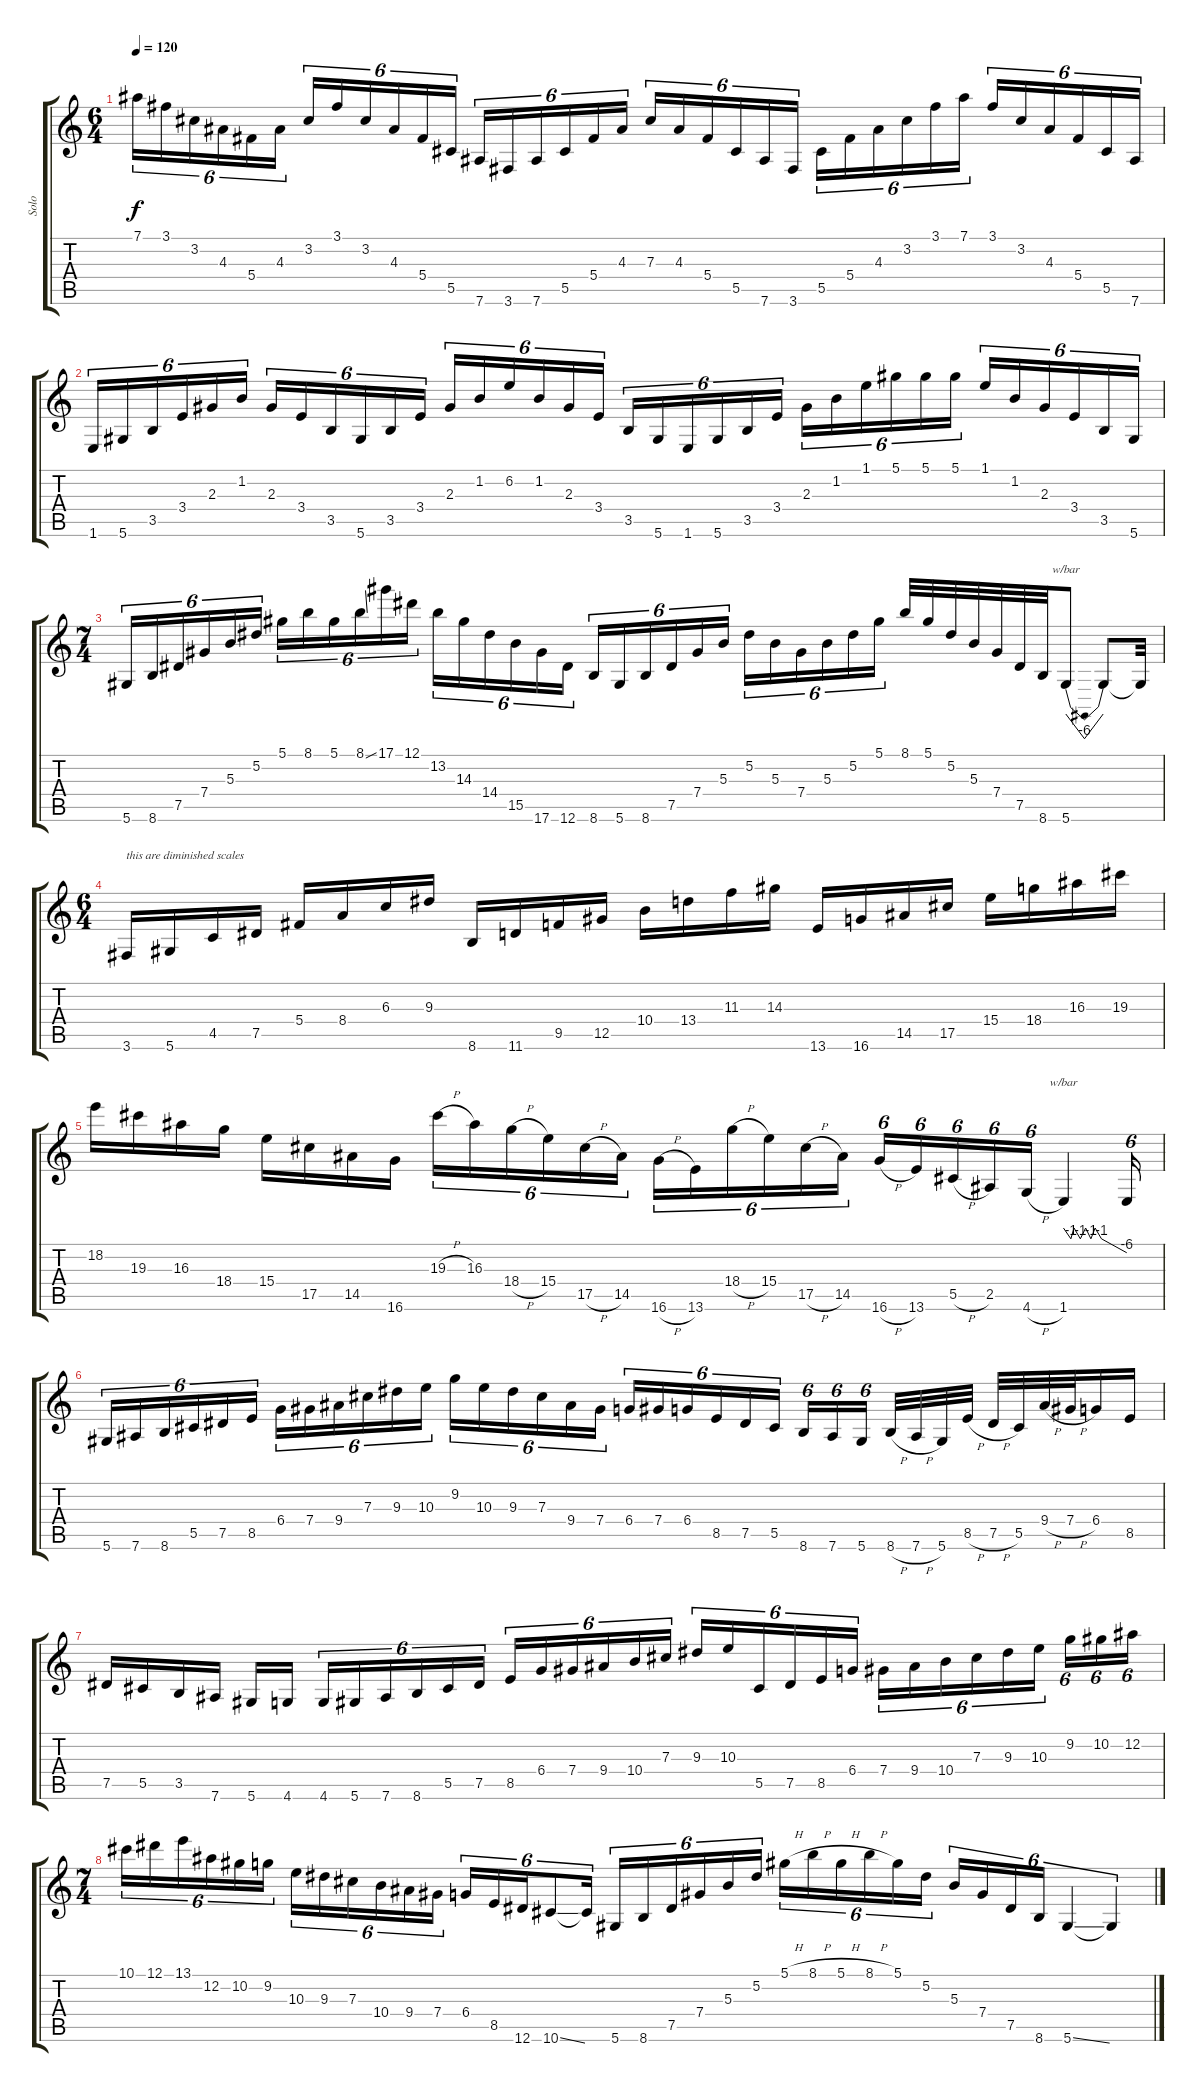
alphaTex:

\track ("Solo" "Solo") {instrument overdrivenguitar}
\staff {score tabs}
\tuning (Eb4 Bb3 Gb3 Db3 Ab2 Eb2) {hide}
\ts (6 4)
\tempo 120
\clef g2
\ks c
7.1.16{tu (6 4) dy f} 3.1.16{tu (6 4)} 3.2.16{tu (6 4)} 4.3.16{tu (6 4)} 5.4.16{tu (6 4)} 4.3.16{tu (6 4)} 3.2.16{tu (6 4)} 3.1.16{tu (6 4)} 3.2.16{tu (6 4)} 4.3.16{tu (6 4)} 5.4.16{tu (6 4)} 5.5.16{tu (6 4)} 7.6.16{tu (6 4)} 3.6.16{tu (6 4)} 7.6.16{tu (6 4)} 5.5.16{tu (6 4)} 5.4.16{tu (6 4)} 4.3.16{tu (6 4)} 7.3.16{tu (6 4)} 4.3.16{tu (6 4)} 5.4.16{tu (6 4)} 5.5.16{tu (6 4)} 7.6.16{tu (6 4)} 3.6.16{tu (6 4)} 5.5.16{tu (6 4)} 5.4.16{tu (6 4)} 4.3.16{tu (6 4)} 3.2.16{tu (6 4)} 3.1.16{tu (6 4)} 7.1.16{tu (6 4)} 3.1.16{tu (6 4)} 3.2.16{tu (6 4)} 4.3.16{tu (6 4)} 5.4.16{tu (6 4)} 5.5.16{tu (6 4)} 7.6.16{tu (6 4)} |
1.6.16{tu (6 4)} 5.6.16{tu (6 4)} 3.5.16{tu (6 4)} 3.4.16{tu (6 4)} 2.3.16{tu (6 4)} 1.2.16{tu (6 4)} 2.3.16{tu (6 4)} 3.4.16{tu (6 4)} 3.5.16{tu (6 4)} 5.6.16{tu (6 4)} 3.5.16{tu (6 4)} 3.4.16{tu (6 4)} 2.3.16{tu (6 4)} 1.2.16{tu (6 4)} 6.2.16{tu (6 4)} 1.2.16{tu (6 4)} 2.3.16{tu (6 4)} 3.4.16{tu (6 4)} 3.5.16{tu (6 4)} 5.6.16{tu (6 4)} 1.6.16{tu (6 4)} 5.6.16{tu (6 4)} 3.5.16{tu (6 4)} 3.4.16{tu (6 4)} 2.3.16{tu (6 4)} 1.2.16{tu (6 4)} 1.1.16{tu (6 4)} 5.1.16{tu (6 4)} 5.1.16{tu (6 4)} 5.1.16{tu (6 4)} 1.1.16{tu (6 4)} 1.2.16{tu (6 4)} 2.3.16{tu (6 4)} 3.4.16{tu (6 4)} 3.5.16{tu (6 4)} 5.6.16{tu (6 4)} |
\ts (7 4)
5.6.16{tu (6 4)} 8.6.16{tu (6 4)} 7.5.16{tu (6 4)} 7.4.16{tu (6 4)} 5.3.16{tu (6 4)} 5.2.16{tu (6 4)} 5.1.16{tu (6 4)} 8.1.16{tu (6 4)} 5.1.16{tu (6 4)} 8.1{ss}.16{tu (6 4)} 17.1.16{tu (6 4)} 12.1.16{tu (6 4)} 13.2.16{tu (6 4)} 14.3.16{tu (6 4)} 14.4.16{tu (6 4)} 15.5.16{tu (6 4)} 17.6.16{tu (6 4)} 12.6.16{tu (6 4)} 8.6.16{tu (6 4)} 5.6.16{tu (6 4)} 8.6.16{tu (6 4)} 7.5.16{tu (6 4)} 7.4.16{tu (6 4)} 5.3.16{tu (6 4)} 5.2.16{tu (6 4)} 5.3.16{tu (6 4)} 7.4.16{tu (6 4)} 5.3.16{tu (6 4)} 5.2.16{tu (6 4)} 5.1.16{tu (6 4)} 8.1.32 5.1.32 5.2.32 5.3.32 7.4.32 7.5.32 8.6.32 5.6.8{tbe (dip default 0 0 30 -24 60 0)} 5.6{t}.8 5.6{t}.32 |
\ts (6 4)
3.6.16{txt "this are diminished scales"} 5.6.16 4.5.16 7.5.16 5.4.16 8.4.16 6.3.16 9.3.16 8.6.16 11.6.16 9.5.16 12.5.16 10.4.16 13.4.16 11.3.16 14.3.16 13.6.16 16.6.16 14.5.16 17.5.16 15.4.16 18.4.16 16.3.16 19.3.16 |
18.2.16 19.3.16 16.3.16 18.4.16 15.4.16 17.5.16 14.5.16 16.6.16 19.3{h}.16{tu (6 4)} 16.3.16{tu (6 4)} 18.4{h}.16{tu (6 4)} 15.4.16{tu (6 4)} 17.5{h}.16{tu (6 4)} 14.5.16{tu (6 4)} 16.6{h}.16{tu (6 4)} 13.6.16{tu (6 4)} 18.4{h}.16{tu (6 4)} 15.4.16{tu (6 4)} 17.5{h}.16{tu (6 4)} 14.5.16{tu (6 4)} 16.6{h}.16{tu (6 4)} 13.6.16{tu (6 4)} 5.5{h}.16{tu (6 4)} 2.5.16{tu (6 4)} 4.6{h}.16{tu (6 4)} 1.6.4{tbe (custom default 0 0 7 -4 10 0 16 -4 21 0 26 -4 30 0 36 -4 60 -24)} 1.6{t}.16{tu (6 4)} |
5.6.16{tu (6 4)} 7.6.16{tu (6 4)} 8.6.16{tu (6 4)} 5.5.16{tu (6 4)} 7.5.16{tu (6 4)} 8.5.16{tu (6 4)} 6.4.16{tu (6 4)} 7.4.16{tu (6 4)} 9.4.16{tu (6 4)} 7.3.16{tu (6 4)} 9.3.16{tu (6 4)} 10.3.16{tu (6 4)} 9.2.16{tu (6 4)} 10.3.16{tu (6 4)} 9.3.16{tu (6 4)} 7.3.16{tu (6 4)} 9.4.16{tu (6 4)} 7.4.16{tu (6 4)} 6.4.16{tu (6 4)} 7.4.16{tu (6 4)} 6.4.16{tu (6 4)} 8.5.16{tu (6 4)} 7.5.16{tu (6 4)} 5.5.16{tu (6 4)} 8.6.16{tu (6 4)} 7.6.16{tu (6 4)} 5.6.16{tu (6 4)} 8.6{h}.32 7.6{h}.32 5.6.32 8.5{h}.32 7.5{h}.32 5.5.32 9.4{h}.32 7.4{h}.32 6.4.16 8.5.16 |
7.5.16 5.5.16 3.5.16 7.6.16 5.6.16 4.6.16 4.6.16{tu (6 4)} 5.6.16{tu (6 4)} 7.6.16{tu (6 4)} 8.6.16{tu (6 4)} 5.5.16{tu (6 4)} 7.5.16{tu (6 4)} 8.5.16{tu (6 4)} 6.4.16{tu (6 4)} 7.4.16{tu (6 4)} 9.4.16{tu (6 4)} 10.4.16{tu (6 4)} 7.3.16{tu (6 4)} 9.3.16{tu (6 4)} 10.3.16{tu (6 4)} 5.5.16{tu (6 4)} 7.5.16{tu (6 4)} 8.5.16{tu (6 4)} 6.4.16{tu (6 4)} 7.4.16{tu (6 4)} 9.4.16{tu (6 4)} 10.4.16{tu (6 4)} 7.3.16{tu (6 4)} 9.3.16{tu (6 4)} 10.3.16{tu (6 4)} 9.2.16{tu (6 4)} 10.2.16{tu (6 4)} 12.2.16{tu (6 4)} |
\ts (7 4)
10.1.16{tu (6 4)} 12.1.16{tu (6 4)} 13.1.16{tu (6 4)} 12.2.16{tu (6 4)} 10.2.16{tu (6 4)} 9.2.16{tu (6 4)} 10.3.16{tu (6 4)} 9.3.16{tu (6 4)} 7.3.16{tu (6 4)} 10.4.16{tu (6 4)} 9.4.16{tu (6 4)} 7.4.16{tu (6 4)} 6.4.16{tu (6 4)} 8.5.16{tu (6 4)} 12.6.16{tu (6 4)} 10.6{ss}.8{tu (6 4)} 10.6{t}.16{tu (6 4)} 5.6.16{tu (6 4)} 8.6.16{tu (6 4)} 7.5.16{tu (6 4)} 7.4.16{tu (6 4)} 5.3.16{tu (6 4)} 5.2.16{tu (6 4)} 5.1{h}.16{tu (6 4)} 8.1{h}.16{tu (6 4)} 5.1{h}.16{tu (6 4)} 8.1{h}.16{tu (6 4)} 5.1.16{tu (6 4)} 5.2.16{tu (6 4)} 5.3.16{tu (6 4)} 7.4.16{tu (6 4)} 7.5.16{tu (6 4)} 8.6.16{tu (6 4)} 5.6{ss}.4{tu (6 4)} 5.6{t}.4{tu (6 4)}
